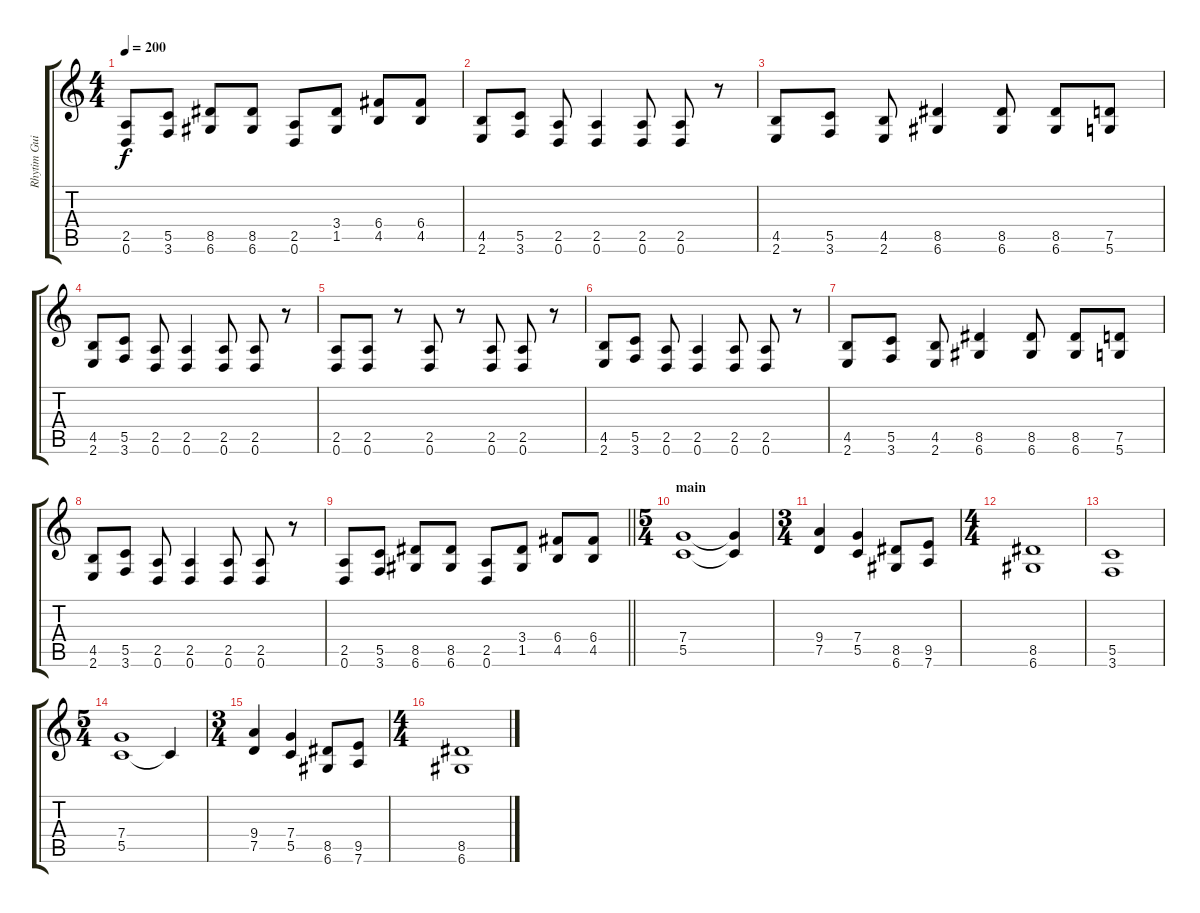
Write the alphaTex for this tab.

\track ("Rhytim Guitar" "Rhytim Gui") {instrument distortionguitar}
\staff {score tabs}
\tuning (D4 A3 F3 C3 G2 D2) {hide}
\ts (4 4)
\tempo 200
\clef g2
\ks c
(2.5 0.6).8{dy f} (5.5 3.6).8 (8.5 6.6).8 (8.5 6.6).8 (2.5 0.6).8 (3.4 1.5).8 (6.4 4.5).8 (6.4 4.5).8 |
(4.5 2.6).8 (5.5 3.6).8 (2.5 0.6).8 (2.5 0.6).4 (2.5 0.6).8 (2.5 0.6).8 r.8 |
(4.5 2.6).8 (5.5 3.6).8 (4.5 2.6).8 (8.5 6.6).4 (8.5 6.6).8 (8.5 6.6).8 (7.5 5.6).8 |
(4.5 2.6).8 (5.5 3.6).8 (2.5 0.6).8 (2.5 0.6).4 (2.5 0.6).8 (2.5 0.6).8 r.8 |
(2.5 0.6).8 (2.5 0.6).8 r.8 (2.5 0.6).8 r.8 (2.5 0.6).8 (2.5 0.6).8 r.8 |
(4.5 2.6).8 (5.5 3.6).8 (2.5 0.6).8 (2.5 0.6).4 (2.5 0.6).8 (2.5 0.6).8 r.8 |
(4.5 2.6).8 (5.5 3.6).8 (4.5 2.6).8 (8.5 6.6).4 (8.5 6.6).8 (8.5 6.6).8 (7.5 5.6).8 |
(4.5 2.6).8 (5.5 3.6).8 (2.5 0.6).8 (2.5 0.6).4 (2.5 0.6).8 (2.5 0.6).8 r.8 |
\barLineRight lightlight
(2.5 0.6).8 (5.5 3.6).8 (8.5 6.6).8 (8.5 6.6).8 (2.5 0.6).8 (3.4 1.5).8 (6.4 4.5).8 (6.4 4.5).8 |
\ts (5 4)
\section ("" "main")
(7.4 5.5).1 (7.4{t} 5.5{t}).4 |
\ts (3 4)
(9.4 7.5).4 (7.4 5.5).4 (8.5 6.6).8 (9.5 7.6).8 |
\ts (4 4)
(8.5 6.6).1 |
(5.5 3.6).1 |
\ts (5 4)
(7.4 5.5).1 5.5{t}.4 |
\ts (3 4)
(9.4 7.5).4 (7.4 5.5).4 (8.5 6.6).8 (9.5 7.6).8 |
\ts (4 4)
(8.5 6.6).1
